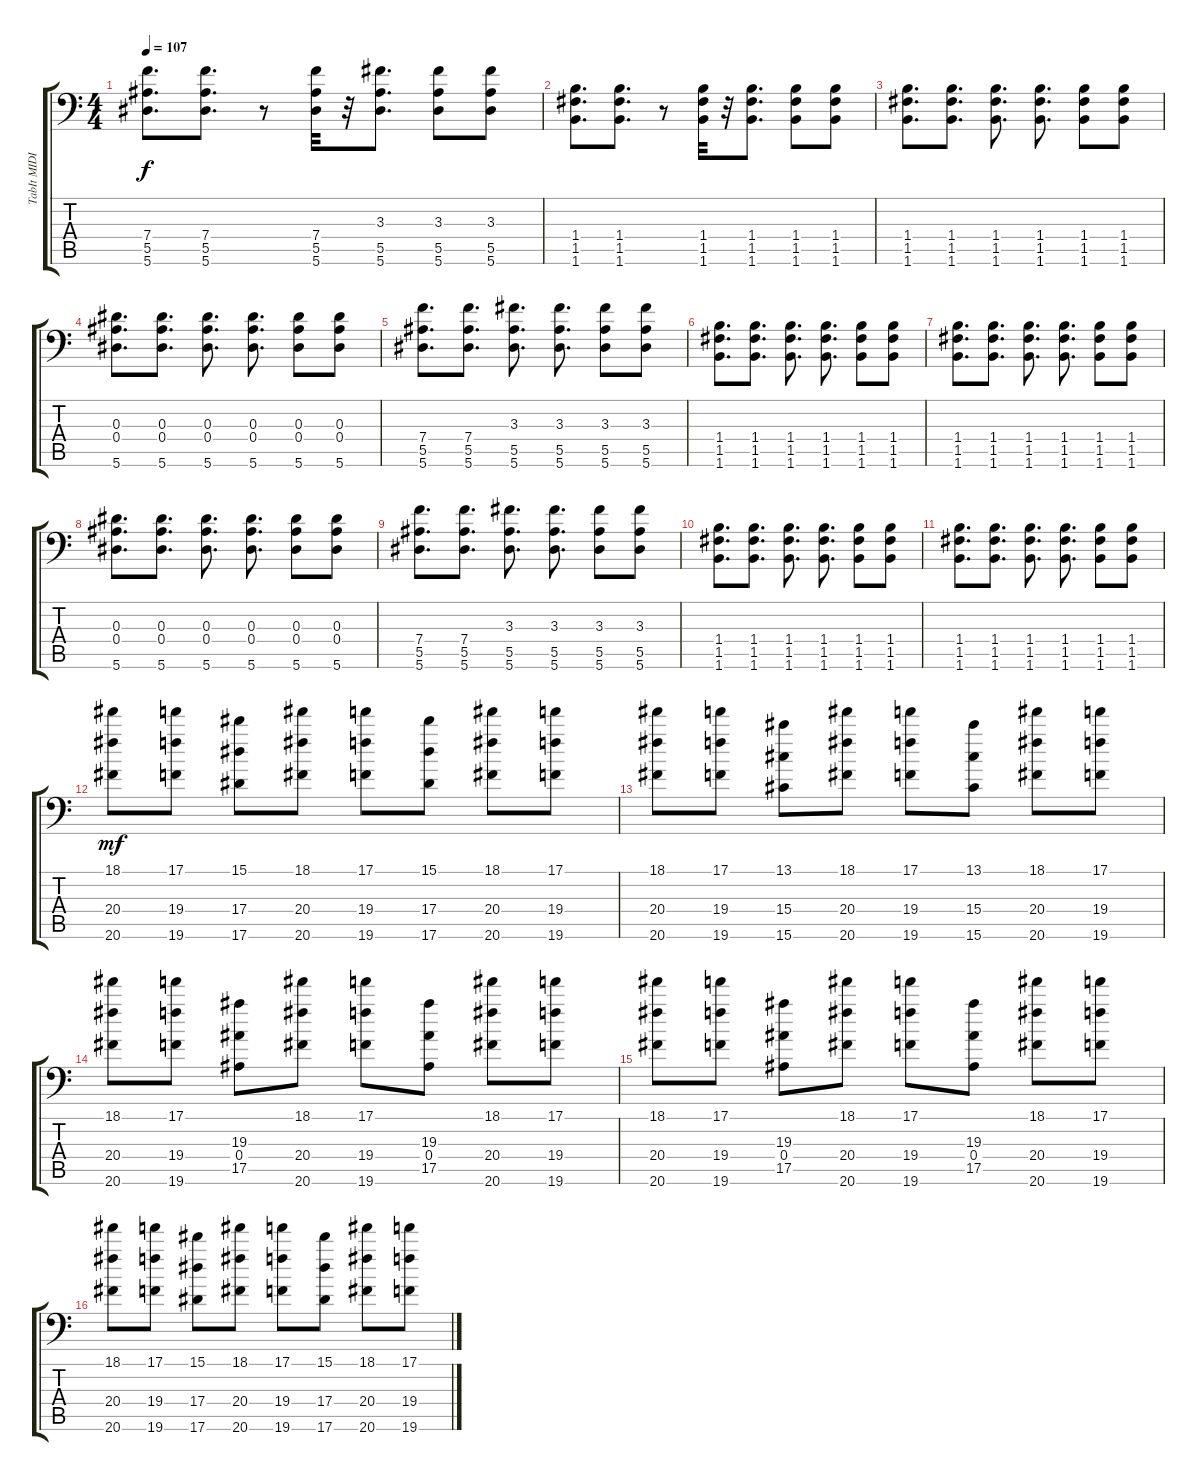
\track ("TabIt MIDI - Track 2" "TabIt MIDI") {instrument distortionguitar}
\staff {score tabs}
\tuning (C4 G3 Eb3 Bb2 F2 Bb1) {hide}
\ts (4 4)
\tempo 107
\clef f4
\ks c
(7.4 5.5 5.6).8{d dy f} (7.4 5.5 5.6).8{d} r.8 (7.4 5.5 5.6).32 r.32 (3.3 5.5 5.6).8{d} (3.3 5.5 5.6).8 (3.3 5.5 5.6).8 |
(1.4 1.5 1.6).8{d} (1.4 1.5 1.6).8{d} r.8 (1.4 1.5 1.6).32 r.32 (1.4 1.5 1.6).8{d} (1.4 1.5 1.6).8 (1.4 1.5 1.6).8 |
(1.4 1.5 1.6).8{d} (1.4 1.5 1.6).8{d} (1.4 1.5 1.6).8{d} (1.4 1.5 1.6).8{d} (1.4 1.5 1.6).8 (1.4 1.5 1.6).8 |
(0.3 0.4 5.6).8{d} (0.3 0.4 5.6).8{d} (0.3 0.4 5.6).8{d} (0.3 0.4 5.6).8{d} (0.3 0.4 5.6).8 (0.3 0.4 5.6).8 |
(7.4 5.5 5.6).8{d} (7.4 5.5 5.6).8{d} (3.3 5.5 5.6).8{d} (3.3 5.5 5.6).8{d} (3.3 5.5 5.6).8 (3.3 5.5 5.6).8 |
(1.4 1.5 1.6).8{d} (1.4 1.5 1.6).8{d} (1.4 1.5 1.6).8{d} (1.4 1.5 1.6).8{d} (1.4 1.5 1.6).8 (1.4 1.5 1.6).8 |
(1.4 1.5 1.6).8{d} (1.4 1.5 1.6).8{d} (1.4 1.5 1.6).8{d} (1.4 1.5 1.6).8{d} (1.4 1.5 1.6).8 (1.4 1.5 1.6).8 |
(0.3 0.4 5.6).8{d} (0.3 0.4 5.6).8{d} (0.3 0.4 5.6).8{d} (0.3 0.4 5.6).8{d} (0.3 0.4 5.6).8 (0.3 0.4 5.6).8 |
(7.4 5.5 5.6).8{d} (7.4 5.5 5.6).8{d} (3.3 5.5 5.6).8{d} (3.3 5.5 5.6).8{d} (3.3 5.5 5.6).8 (3.3 5.5 5.6).8 |
(1.4 1.5 1.6).8{d} (1.4 1.5 1.6).8{d} (1.4 1.5 1.6).8{d} (1.4 1.5 1.6).8{d} (1.4 1.5 1.6).8 (1.4 1.5 1.6).8 |
(1.4 1.5 1.6).8{d} (1.4 1.5 1.6).8{d} (1.4 1.5 1.6).8{d} (1.4 1.5 1.6).8{d} (1.4 1.5 1.6).8 (1.4 1.5 1.6).8 |
(18.1 20.4 20.6).8{dy mf balance 12 instrument overdrivenguitar} (17.1 19.4 19.6).8 (15.1 17.4 17.6).8 (18.1 20.4 20.6).8 (17.1 19.4 19.6).8 (15.1 17.4 17.6).8 (18.1 20.4 20.6).8 (17.1 19.4 19.6).8 |
(18.1 20.4 20.6).8 (17.1 19.4 19.6).8 (13.1 15.4 15.6).8 (18.1 20.4 20.6).8 (17.1 19.4 19.6).8 (13.1 15.4 15.6).8 (18.1 20.4 20.6).8 (17.1 19.4 19.6).8 |
(18.1 20.4 20.6).8 (17.1 19.4 19.6).8 (19.3 0.4 17.5).8 (18.1 20.4 20.6).8 (17.1 19.4 19.6).8 (19.3 0.4 17.5).8 (18.1 20.4 20.6).8 (17.1 19.4 19.6).8 |
(18.1 20.4 20.6).8 (17.1 19.4 19.6).8 (19.3 0.4 17.5).8 (18.1 20.4 20.6).8 (17.1 19.4 19.6).8 (19.3 0.4 17.5).8 (18.1 20.4 20.6).8 (17.1 19.4 19.6).8 |
(18.1 20.4 20.6).8 (17.1 19.4 19.6).8 (15.1 17.4 17.6).8 (18.1 20.4 20.6).8 (17.1 19.4 19.6).8 (15.1 17.4 17.6).8 (18.1 20.4 20.6).8 (17.1 19.4 19.6).8
